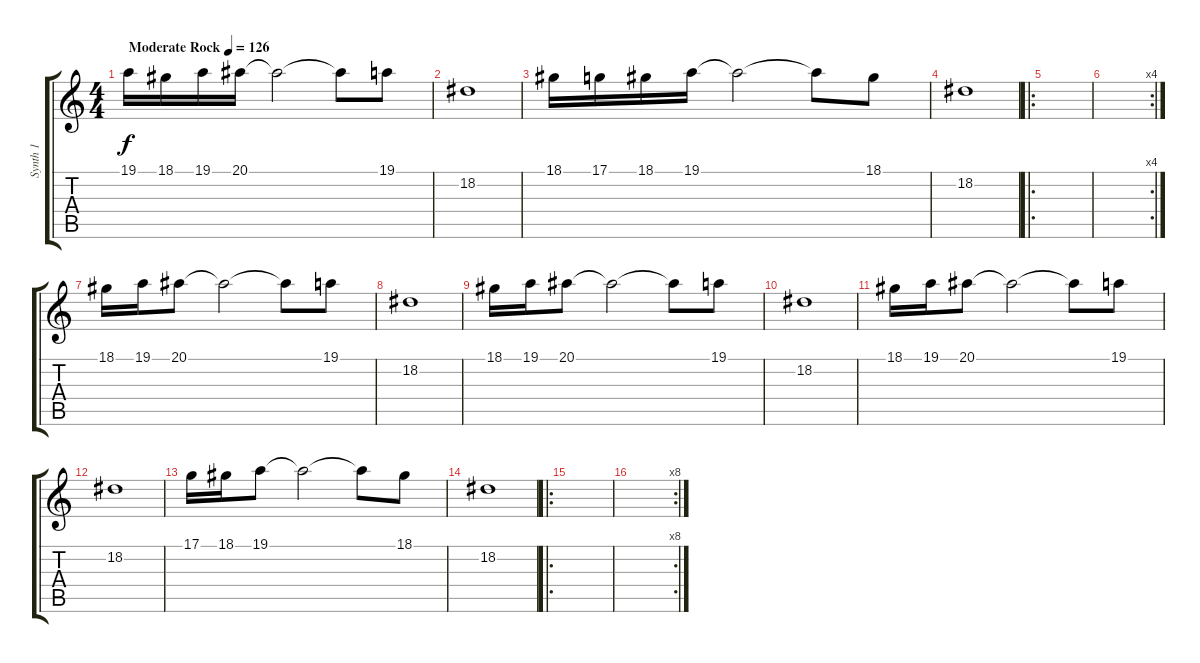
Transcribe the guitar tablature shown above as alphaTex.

\track ("Synth 1" "Synth 1") {instrument synthstrings2}
\staff {score tabs}
\tuning (D4 A3 F3 C3 G2 D2) {hide}
\ts (4 4)
\tempo (126 "Moderate Rock")
\clef g2
\ks c
19.1.16{dy f instrument synthstrings2} 18.1.16 19.1.16 20.1.16 20.1{t}.2 20.1{t}.8 19.1.8 |
18.2.1 |
18.1.16 17.1.16 18.1.16 19.1.16 19.1{t}.2 19.1{t}.8 18.1.8 |
18.2.1 |
\ro
|
\rc 4
|
18.1.16 19.1.16 20.1.8 20.1{t}.2 20.1{t}.8 19.1.8 |
18.2.1 |
18.1.16 19.1.16 20.1.8 20.1{t}.2 20.1{t}.8 19.1.8 |
18.2.1 |
18.1.16 19.1.16 20.1.8 20.1{t}.2 20.1{t}.8 19.1.8 |
18.2.1 |
17.1.16 18.1.16 19.1.8 19.1{t}.2 19.1{t}.8 18.1.8 |
18.2.1 |
\ro
|
\rc 8
